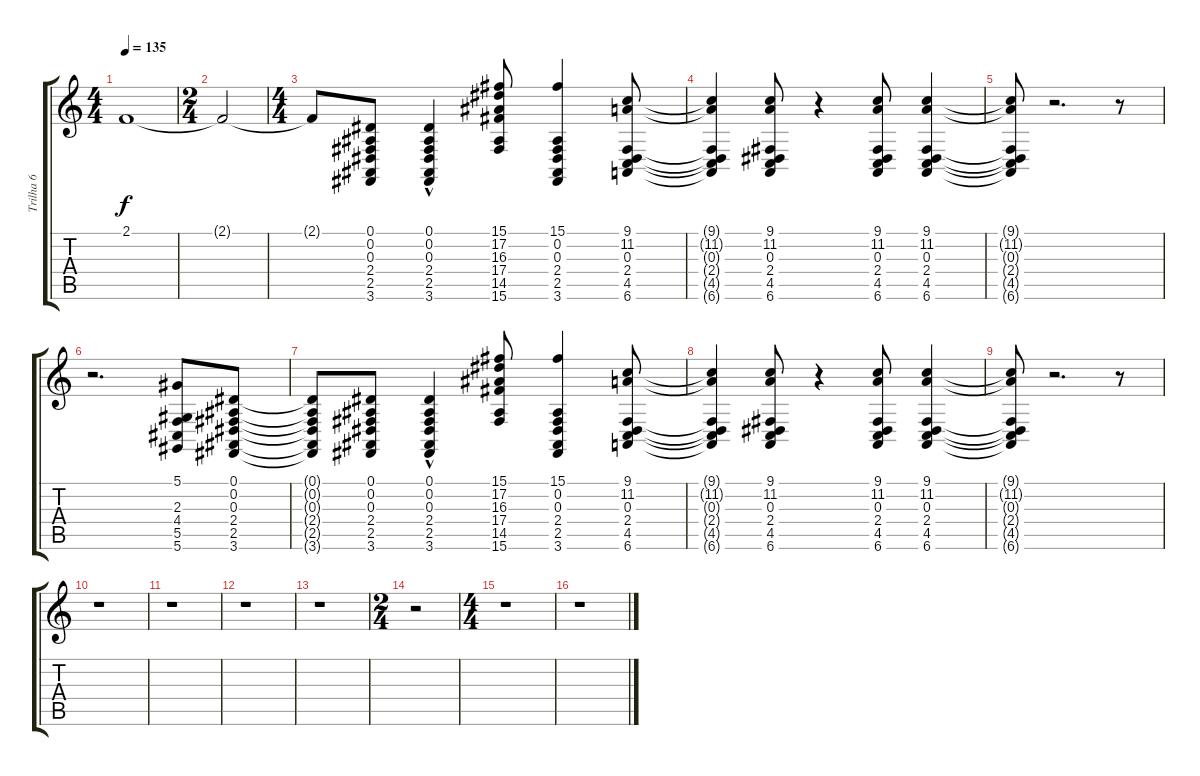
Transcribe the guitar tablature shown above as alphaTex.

\track ("Trilha 6" "Trilha 6") {instrument lead2sawtooth}
\staff {score tabs}
\tuning (Eb4 Bb3 Gb3 Db3 Ab2 Eb2) {hide}
\ts (4 4)
\tempo 135
\clef g2
\ks c
2.1{t}.1{dy f} |
\ts (2 4)
2.1{t}.2 |
\ts (4 4)
2.1{t}.8 (0.1 0.2 0.3 2.4 2.5 3.6).8 (0.1 0.2 0.3 2.4{hac} 2.5{hac} 3.6{hac}).4 (15.1 17.2 16.3 17.4 14.5 15.6).8 (15.1 0.2 0.3 2.4 2.5 3.6).4 (9.1 11.2 0.3 2.4 4.5 6.6).8 |
(9.1{t} 11.2{t} 0.3{t} 2.4{t} 4.5{t} 6.6{t}).4 (9.1 11.2 0.3 2.4 4.5 6.6).8 r.4 (9.1 11.2 0.3 2.4 4.5 6.6).8 (9.1 11.2 0.3 2.4 4.5 6.6).4 |
(9.1{t} 11.2{t} 0.3{t} 2.4{t} 4.5{t} 6.6{t}).8 r.2{d} r.8 |
r.2{d} (5.1 2.3 4.4 5.5 5.6).8 (0.1 0.2 0.3 2.4 2.5 3.6).8 |
(0.1{t} 0.2{t} 0.3{t} 2.4{t} 2.5{t} 3.6{t}).8 (0.1 0.2 0.3 2.4 2.5 3.6).8 (0.1 0.2 0.3 2.4{hac} 2.5{hac} 3.6{hac}).4 (15.1 17.2 16.3 17.4 14.5 15.6).8 (15.1 0.2 0.3 2.4 2.5 3.6).4 (9.1 11.2 0.3 2.4 4.5 6.6).8 |
(9.1{t} 11.2{t} 0.3{t} 2.4{t} 4.5{t} 6.6{t}).4 (9.1 11.2 0.3 2.4 4.5 6.6).8 r.4 (9.1 11.2 0.3 2.4 4.5 6.6).8 (9.1 11.2 0.3 2.4 4.5 6.6).4 |
(9.1{t} 11.2{t} 0.3{t} 2.4{t} 4.5{t} 6.6{t}).8 r.2{d} r.8 |
r.1 |
r.1 |
r.1 |
r.1 |
\ts (2 4)
r.2 |
\ts (4 4)
r.1 |
r.1
